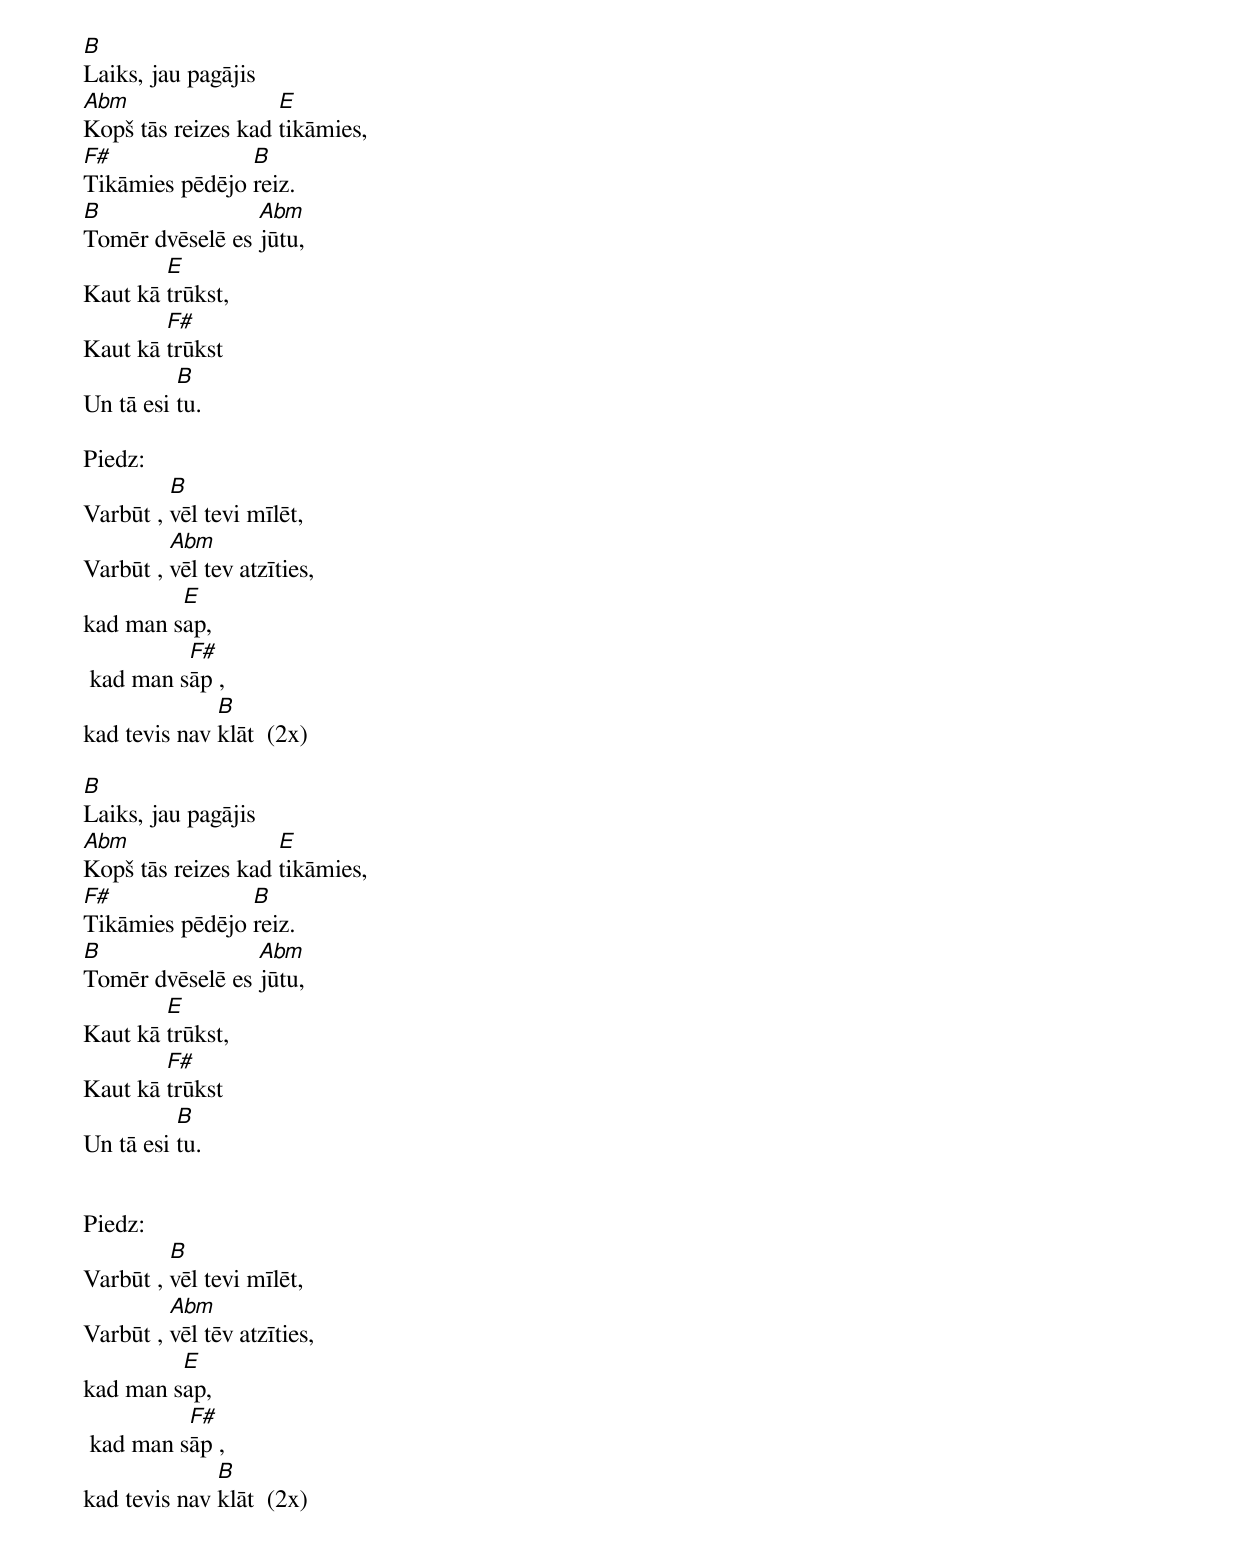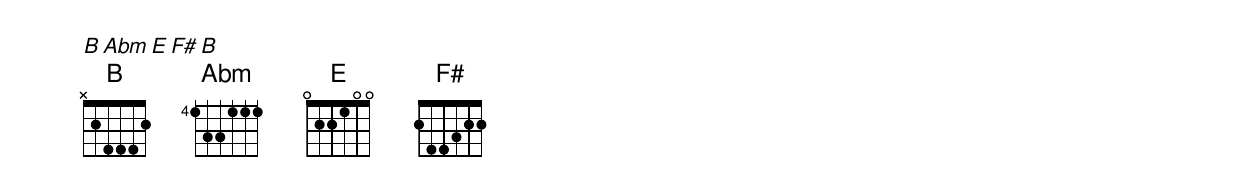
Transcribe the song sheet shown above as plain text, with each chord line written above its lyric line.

B
Laiks, jau pagājis
Abm                 E
Kopš tās reizes kad tikāmies,
F#              B
Tikāmies pēdējo reiz.
B                Abm
Tomēr dvēselē es jūtu,
        E
Kaut kā trūkst,
        F#
Kaut kā trūkst
          B
Un tā esi tu.

Piedz:
         B
Varbūt , vēl tevi mīlēt,
         Abm
Varbūt , vēl tev atzīties,
         E
kad man sap,
          F#
 kad man sāp ,
              B
kad tevis nav klāt  (2x)

B
Laiks, jau pagājis
Abm                 E
Kopš tās reizes kad tikāmies,
F#              B
Tikāmies pēdējo reiz.
B                Abm
Tomēr dvēselē es jūtu,
        E
Kaut kā trūkst,
        F#
Kaut kā trūkst
          B
Un tā esi tu.


Piedz:
         B
Varbūt , vēl tevi mīlēt,
         Abm
Varbūt , vēl tēv atzīties,
         E
kad man sap,
          F#
 kad man sāp ,
              B
kad tevis nav klāt  (2x)

B Abm E F# B
